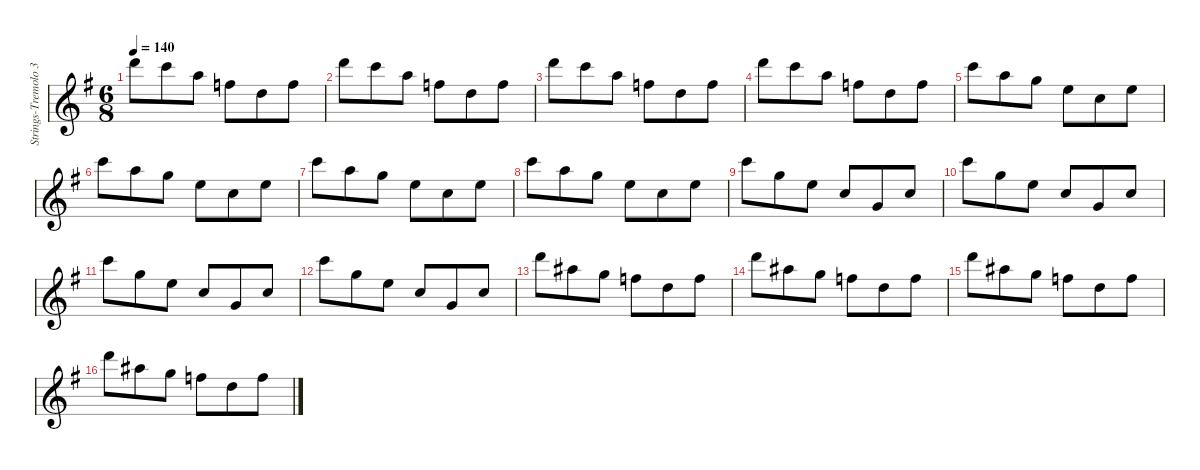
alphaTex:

\defaultSystemsLayout 8
\hideDynamics
\bracketExtendMode groupsimilarinstruments
\firstSystemTrackNameMode fullname
\otherSystemsTrackNameOrientation horizontal
\track ("Strings-Tremolo 3" "vln.") {defaultSystemsLayout 8 instrument tremolostrings}
\staff {score}
\tuning (E4 B3 G3 D3 A2 E2)
\ts (6 8)
\tempo 140
\clef g2
\ks g
22.1{acc forcenatural}.8{dy f beam Down} 20.1{acc forcenatural}.8{beam Down} 17.1{acc forcenatural}.8{beam Down} 18.2{acc forcenatural}.8{beam Down} 15.2{acc forcenatural}.8{beam Down} 18.2{acc forcenatural}.8{beam Down} |
22.1{acc forcenatural}.8{beam Down} 20.1{acc forcenatural}.8{beam Down} 17.1{acc forcenatural}.8{beam Down} 18.2{acc forcenatural}.8{beam Down} 15.2{acc forcenatural}.8{beam Down} 18.2{acc forcenatural}.8{beam Down} |
22.1{acc forcenatural}.8{beam Down} 20.1{acc forcenatural}.8{beam Down} 17.1{acc forcenatural}.8{beam Down} 18.2{acc forcenatural}.8{beam Down} 15.2{acc forcenatural}.8{beam Down} 18.2{acc forcenatural}.8{beam Down} |
22.1{acc forcenatural}.8{beam Down} 20.1{acc forcenatural}.8{beam Down} 17.1{acc forcenatural}.8{beam Down} 18.2{acc forcenatural}.8{beam Down} 15.2{acc forcenatural}.8{beam Down} 18.2{acc forcenatural}.8{beam Down} |
20.1{acc forcenatural}.8{beam Down} 17.1{acc forcenatural}.8{beam Down} 15.1{acc forcenatural}.8{beam Down} 17.2{acc forcenatural}.8{beam Down} 17.3{acc forcenatural}.8{beam Down} 17.2{acc forcenatural}.8{beam Down} |
20.1{acc forcenatural}.8{beam Down} 17.1{acc forcenatural}.8{beam Down} 15.1{acc forcenatural}.8{beam Down} 17.2{acc forcenatural}.8{beam Down} 17.3{acc forcenatural}.8{beam Down} 17.2{acc forcenatural}.8{beam Down} |
20.1{acc forcenatural}.8{beam Down} 17.1{acc forcenatural}.8{beam Down} 15.1{acc forcenatural}.8{beam Down} 17.2{acc forcenatural}.8{beam Down} 17.3{acc forcenatural}.8{beam Down} 17.2{acc forcenatural}.8{beam Down} |
20.1{acc forcenatural}.8{beam Down} 17.1{acc forcenatural}.8{beam Down} 15.1{acc forcenatural}.8{beam Down} 17.2{acc forcenatural}.8{beam Down} 17.3{acc forcenatural}.8{beam Down} 17.2{acc forcenatural}.8{beam Down} |
20.1{acc forcenatural}.8{beam Down} 15.1{acc forcenatural}.8{beam Down} 17.2{acc forcenatural}.8{beam Down} 13.2{acc forcenatural}.8{beam Up} 12.3{acc forcenatural}.8{beam Up} 13.2{acc forcenatural}.8{beam Up} |
20.1{acc forcenatural}.8{beam Down} 15.1{acc forcenatural}.8{beam Down} 17.2{acc forcenatural}.8{beam Down} 13.2{acc forcenatural}.8{beam Up} 12.3{acc forcenatural}.8{beam Up} 13.2{acc forcenatural}.8{beam Up} |
20.1{acc forcenatural}.8{beam Down} 15.1{acc forcenatural}.8{beam Down} 17.2{acc forcenatural}.8{beam Down} 13.2{acc forcenatural}.8{beam Up} 12.3{acc forcenatural}.8{beam Up} 13.2{acc forcenatural}.8{beam Up} |
20.1{acc forcenatural}.8{beam Down} 15.1{acc forcenatural}.8{beam Down} 17.2{acc forcenatural}.8{beam Down} 13.2{acc forcenatural}.8{beam Up} 12.3{acc forcenatural}.8{beam Up} 13.2{acc forcenatural}.8{beam Up} |
22.1{acc forcenatural}.8{beam Down} 18.1{acc #}.8{beam Down} 15.1{acc forcenatural}.8{beam Down} 18.2{acc forcenatural}.8{beam Down} 19.3{acc forcenatural}.8{beam Down} 18.2{acc forcenatural}.8{beam Down} |
22.1{acc forcenatural}.8{beam Down} 18.1{acc #}.8{beam Down} 15.1{acc forcenatural}.8{beam Down} 18.2{acc forcenatural}.8{beam Down} 19.3{acc forcenatural}.8{beam Down} 18.2{acc forcenatural}.8{beam Down} |
22.1{acc forcenatural}.8{beam Down} 18.1{acc #}.8{beam Down} 15.1{acc forcenatural}.8{beam Down} 18.2{acc forcenatural}.8{beam Down} 19.3{acc forcenatural}.8{beam Down} 18.2{acc forcenatural}.8{beam Down} |
22.1{acc forcenatural}.8{beam Down} 18.1{acc #}.8{beam Down} 15.1{acc forcenatural}.8{beam Down} 18.2{acc forcenatural}.8{beam Down} 19.3{acc forcenatural}.8{beam Down} 18.2{acc forcenatural}.8{beam Down}
